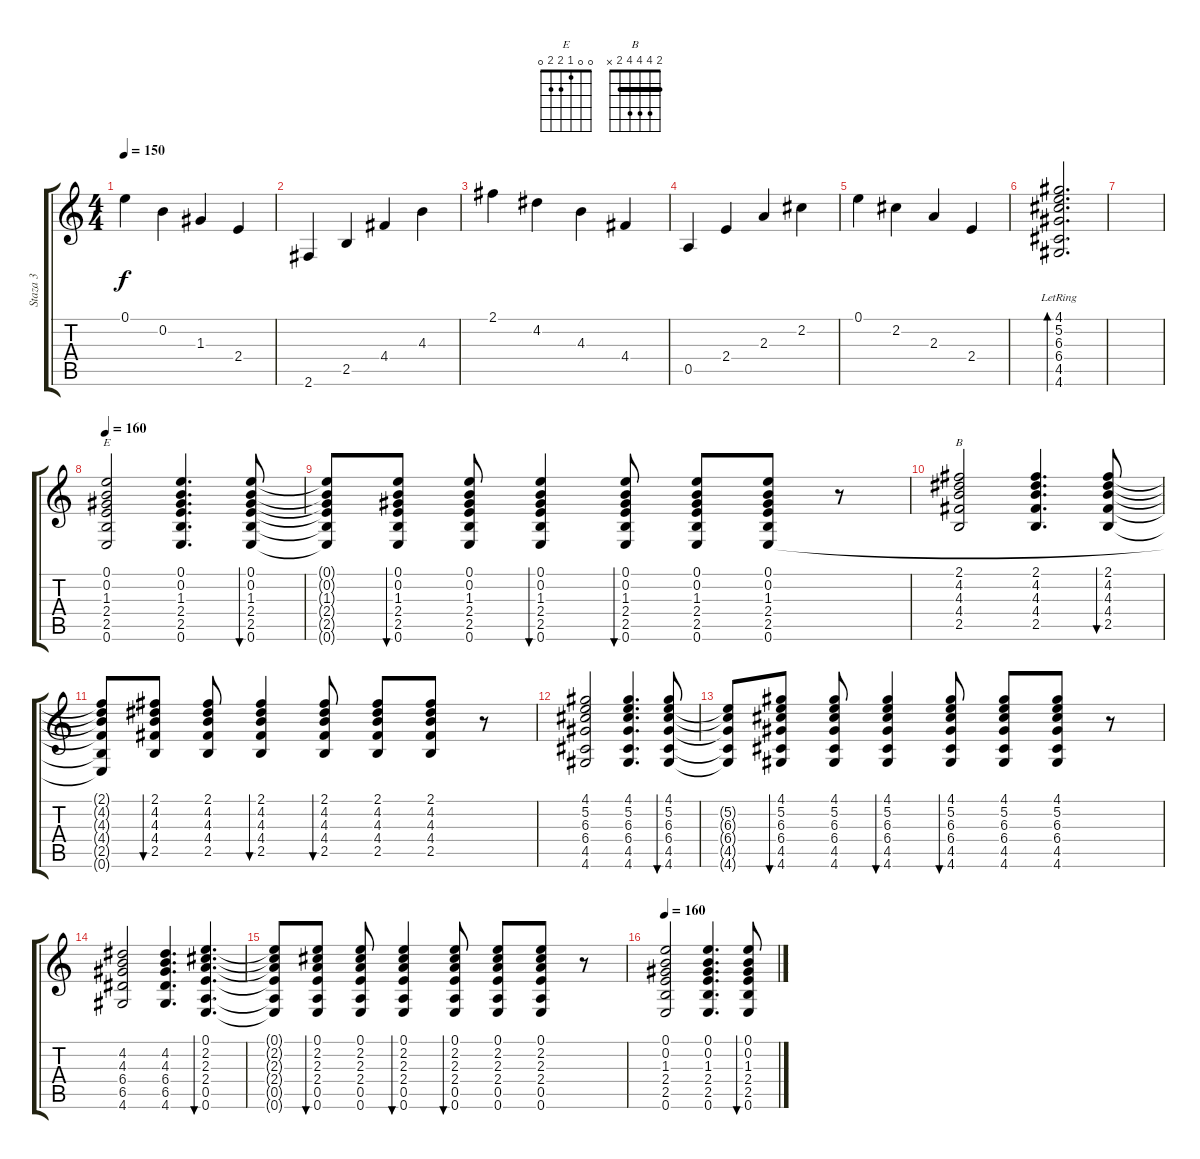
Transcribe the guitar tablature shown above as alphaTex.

\track ("Staza 3" "Staza 3") {instrument acousticguitarsteel}
\staff {score tabs}
\tuning (E4 B3 G3 D3 A2 E2) {hide}
\chord ("E" 0 0 1 2 2 0)
\chord ("B" 2 4 4 4 2 x) {barre 2}
\ts (4 4)
\tempo 150
\clef g2
\ks c
0.1.4{dy f} 0.2.4 1.3.4 2.4.4 |
2.6.4 2.5.4 4.4.4 4.3.4 |
2.1.4 4.2.4 4.3.4 4.4.4 |
0.5.4 2.4.4 2.3.4 2.2.4 |
0.1.4 2.2.4 2.3.4 2.4.4 |
(4.1{lr} 5.2 6.3 6.4 4.5 4.6).2{d bd 60} |
|
\tempo 160
(0.1 0.2 1.3 2.4 2.5 0.6).2{ch "E"} (0.1 0.2 1.3 2.4 2.5 0.6).4{d} (0.1 0.2 1.3 2.4 2.5 0.6).8{bu 60} |
(0.1{t} 0.2{t} 1.3{t} 2.4{t} 2.5{t} 0.6{t}).8 (0.1 0.2 1.3 2.4 2.5 0.6).8{bu 60} (0.1 0.2 1.3 2.4 2.5 0.6).8 (0.1 0.2 1.3 2.4 2.5 0.6).4{bu 60} (0.1 0.2 1.3 2.4 2.5 0.6).8{bu 60} (0.1 0.2 1.3 2.4 2.5 0.6).8 (0.1 0.2 1.3 2.4 2.5 0.6).8 r.8 |
(2.1 4.2 4.3 4.4 2.5).2{ch "B"} (2.1 4.2 4.3 4.4 2.5).4{d} (2.1 4.2 4.3 4.4 2.5).8{bu 60} |
(2.1{t} 4.2{t} 4.3{t} 4.4{t} 2.5{t} 0.6{t}).8 (2.1 4.2 4.3 4.4 2.5).8{bu 60} (2.1 4.2 4.3 4.4 2.5).8 (2.1 4.2 4.3 4.4 2.5).4{bu 60} (2.1 4.2 4.3 4.4 2.5).8{bu 60} (2.1 4.2 4.3 4.4 2.5).8 (2.1 4.2 4.3 4.4 2.5).8 r.8 |
(4.1 5.2 6.3 6.4 4.5 4.6).2 (4.1 5.2 6.3 6.4 4.5 4.6).4{d} (4.1 5.2 6.3 6.4 4.5 4.6).8{bu 60} |
(5.2{t} 6.3{t} 6.4{t} 4.5{t} 4.6{t}).8 (4.1 5.2 6.3 6.4 4.5 4.6).8{bu 60} (4.1 5.2 6.3 6.4 4.5 4.6).8 (4.1 5.2 6.3 6.4 4.5 4.6).4{bu 60} (4.1 5.2 6.3 6.4 4.5 4.6).8{bu 60} (4.1 5.2 6.3 6.4 4.5 4.6).8 (4.1 5.2 6.3 6.4 4.5 4.6).8 r.8 |
(4.2 4.3 6.4 6.5 4.6).2 (4.2 4.3 6.4 6.5 4.6).4{d} (0.1 2.2 2.3 2.4 0.5 0.6).4{d bu 60} |
(0.1{t} 2.2{t} 2.3{t} 2.4{t} 0.5{t} 0.6{t}).8 (0.1 2.2 2.3 2.4 0.5 0.6).8{bu 60} (0.1 2.2 2.3 2.4 0.5 0.6).8 (0.1 2.2 2.3 2.4 0.5 0.6).4{bu 60} (0.1 2.2 2.3 2.4 0.5 0.6).8{bu 60} (0.1 2.2 2.3 2.4 0.5 0.6).8 (0.1 2.2 2.3 2.4 0.5 0.6).8 r.8 |
\tempo 160
(0.1 0.2 1.3 2.4 2.5 0.6).2 (0.1 0.2 1.3 2.4 2.5 0.6).4{d} (0.1 0.2 1.3 2.4 2.5 0.6).8{bu 60}
